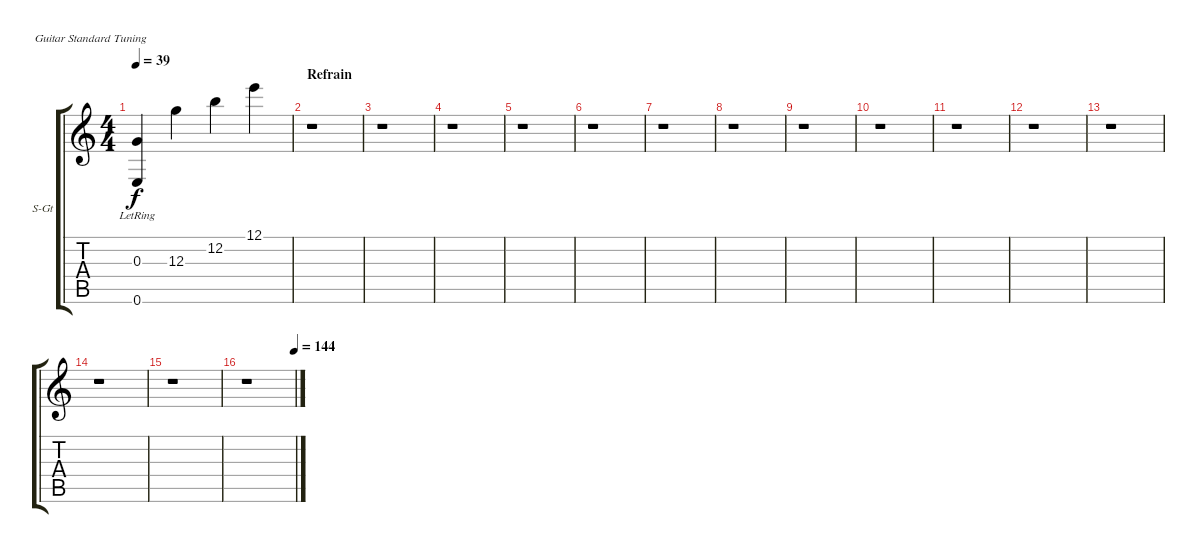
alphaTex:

\bracketExtendMode groupsimilarinstruments
\firstSystemTrackNameOrientation horizontal
\otherSystemsTrackNameOrientation horizontal
\track ("Guitare 1 " "S-Gt") {instrument acousticguitarsteel}
\staff {score tabs}
\tuning (E4 B3 G3 D3 A2 E2)
\ts (4 4)
\tempo 39
\clef g2
\ks c
(0.3 0.6{lr}).4{dy f} 12.3.4 12.2.4 12.1.4 |
\section ("" "Refrain")
r.1 |
r.1 |
r.1 |
r.1 |
r.1 |
r.1 |
r.1 |
r.1 |
r.1 |
r.1 |
r.1 |
r.1 |
r.1 |
r.1 |
\tempo (144 1)
r.1
